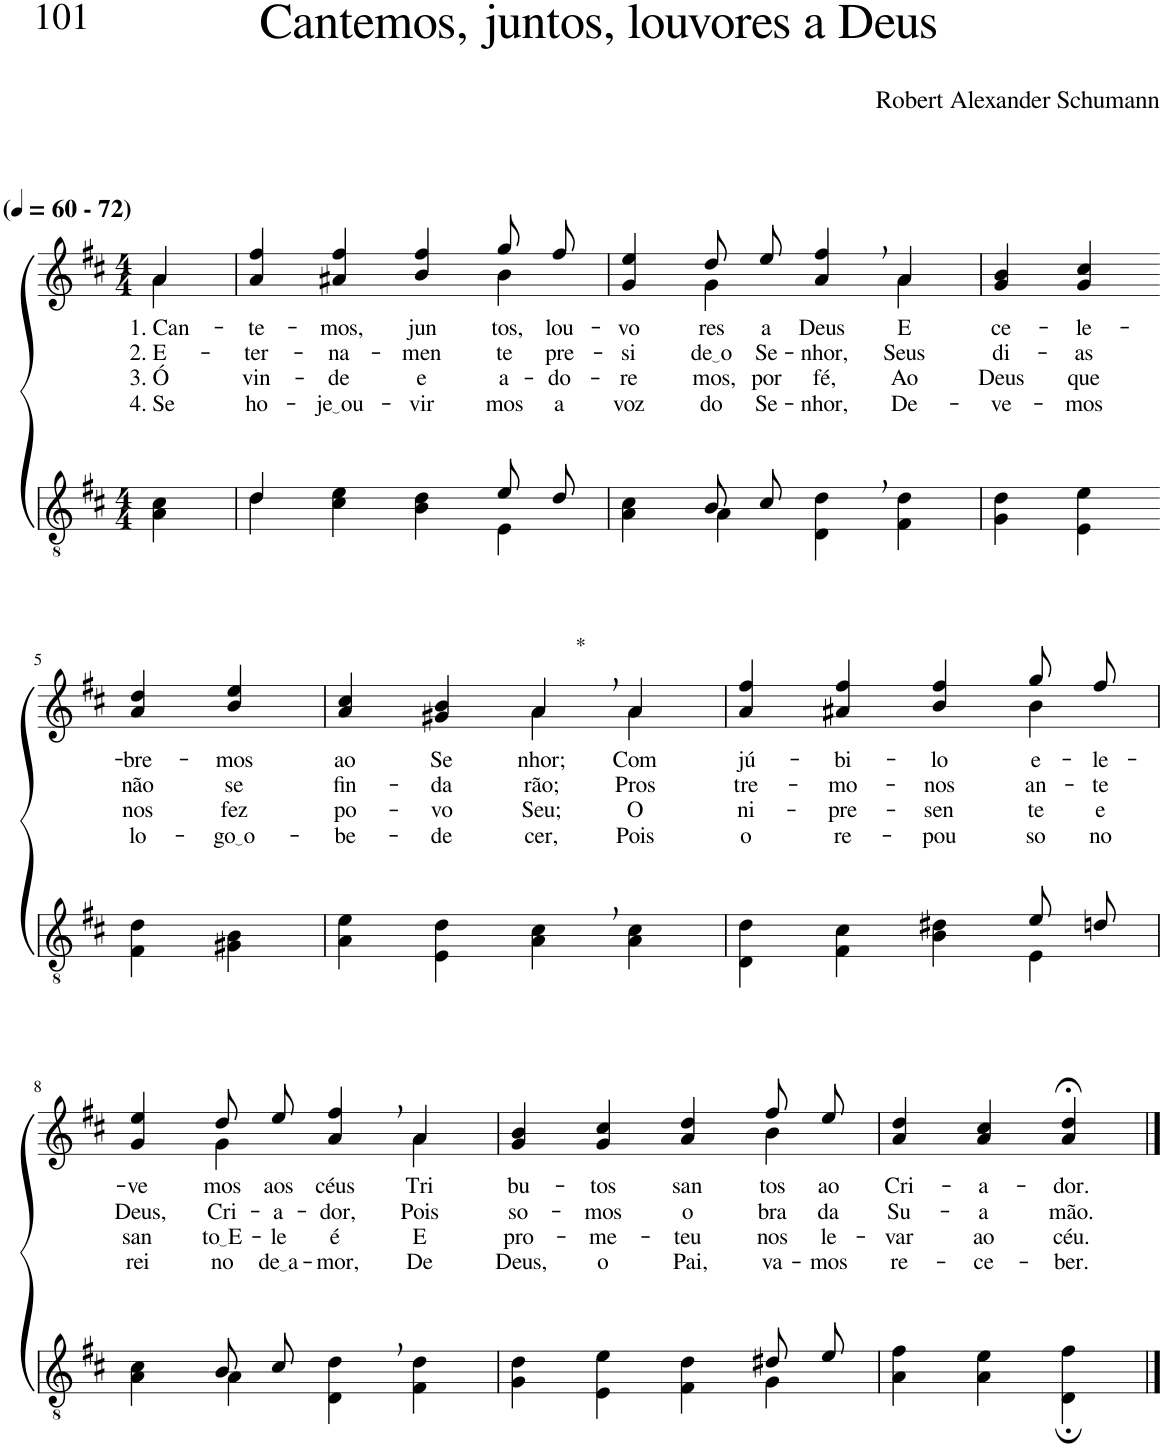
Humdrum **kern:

**kern	**kern	**text	**text	**text	**text
*part2	*part1	*part1	*part1	*part1	*part1
*staff2	*staff1	*staff1	*staff1	*staff1	*staff1
*I"Parte III e IV	*I"Parte I e II	*	*	*	*
*clefGv2	*clefG2	*	*	*	*
*Trd4c7	*Trd4c7	*	*	*	*
*k[f#c#]	*k[f#c#]	*	*	*	*
*M4/4	*M4/4	*	*	*	*
*MM60	*MM60	*	*	*	*
=1	=1	=1	=1	=1	=1
!	!LO:TX:a:B:t=(	!	!	!	!
!	!LO:TX:a:B:t=- 72)	!	!	!	!
!	!	!LO:LY:b	!LO:LY:b	!LO:LY:b	!LO:LY:b
*	*^	*	*	*	*
4A\ 4c#\	4a\	4a/	1. Can-	2. E-	3. Ó	4. Se
=2	=2	=2	=2	=2	=2	=2
*^	*	*	*	*	*	*
!	!	!	!	!LO:LY:b	!LO:LY:b	!LO:LY:b	!LO:LY:b
4d/	4d\	4a/ 4ff#/	2.ryy	-te-	-ter-	vin-	ho-
!	!	!	!	!LO:LY:b	!LO:LY:b	!LO:LY:b	!LO:LY:b
2ryy	4c#\ 4e\	4a#X/ 4ff#/	.	-mos,	-na-	-de	je ou
!	!	!	!	!LO:LY:b	!LO:LY:b	!LO:LY:b	!LO:LY:b
.	4B\ 4d\	4b/ 4ff#/	.	jun-	-men-	e	-vir-
!	!	!	!	!LO:LY:b	!LO:LY:b	!LO:LY:b	!LO:LY:b
8e/L	4E\	8gg/L	4b\	-tos,	-te	a-	-mos
!	!	!	!	!LO:LY:b	!LO:LY:b	!LO:LY:b	!LO:LY:b
8d/J	.	8ff#/J	.	lou-	pre-	-do-	a
=3	=3	=3	=3	=3	=3	=3	=3
!	!	!	!	!LO:LY:b	!LO:LY:b	!LO:LY:b	!LO:LY:b
4ryy	4A\ 4c#\	4g/ 4ee/	4ryy	-vo-	-si-	-re-	voz
!	!	!	!	!LO:LY:b	!LO:LY:b	!LO:LY:b	!LO:LY:b
8B/L	4A\	8dd/L	4g\	-res	de o	-mos,	do
!	!	!	!	!LO:LY:b	!LO:LY:b	!LO:LY:b	!LO:LY:b
8c#/J	.	8ee/J	.	a	Se-	por	Se-
!	!	!	!	!LO:LY:b	!LO:LY:b	!LO:LY:b	!LO:LY:b
4ryy	4D\ 4d\	4a/, 4ff#/,	4ryy	Deus	-nhor,	fé,	-nhor,
!	!	!	!	!LO:LY:b	!LO:LY:b	!LO:LY:b	!LO:LY:b
4ryy	4F#\ 4d\	4a/	4a\	E	Seus	Ao	De-
=4	=4	=4	=4	=4	=4	=4	=4
!	!	!	!	!LO:LY:b	!LO:LY:b	!LO:LY:b	!LO:LY:b
*v	*v	*	*	*	*	*	*
*	*v	*v	*	*	*	*
4G\ 4d\	4g/ 4b/	ce-	di-	Deus	-ve-
!	!	!LO:LY:b	!LO:LY:b	!LO:LY:b	!LO:LY:b
4E\ 4e\	4g/ 4cc#/	-le-	-as	que	-mos
!!LO:LB:g=z
=5-	=5-	=5-	=5-	=5-	=5-
!	!	!LO:LY:b	!LO:LY:b	!LO:LY:b	!LO:LY:b
4F#\ 4d\	4a/ 4dd/	-bre-	não	nos	lo-
!	!	!LO:LY:b	!LO:LY:b	!LO:LY:b	!LO:LY:b
4G#X\ 4B\	4b/ 4ee/	-mos	se	fez	go o
=6	=6	=6	=6	=6	=6
!	!	!LO:LY:b	!LO:LY:b	!LO:LY:b	!LO:LY:b
*	*^	*	*	*	*
4A\ 4e\	4a/ 4cc#/	2ryy	ao	fin-	po-	-be-
!	!	!	!LO:LY:b	!LO:LY:b	!LO:LY:b	!LO:LY:b
4E\ 4d\	4g#X/ 4b/	.	Se-	-da-	-vo	-de-
!	!LO:TX:a:t=*	!	!	!	!	!
!	!	!	!LO:LY:b	!LO:LY:b	!LO:LY:b	!LO:LY:b
4A\, 4c#\,	4a,/	4a\	-nhor;	-rão;	Seu;	-cer,
!	!	!	!LO:LY:b	!LO:LY:b	!LO:LY:b	!LO:LY:b
4A\ 4c#\	4a/	4a\	Com	Pros-	O-	Pois
=7	=7	=7	=7	=7	=7	=7
*^	*	*	*	*	*	*
!	!	!	!	!LO:LY:b	!LO:LY:b	!LO:LY:b	!LO:LY:b
2.ryy	4D\ 4d\	4a/ 4ff#/	2.ryy	jú-	-tre-	-ni-	o
!	!	!	!	!LO:LY:b	!LO:LY:b	!LO:LY:b	!LO:LY:b
.	4F#\ 4c#\	4a#X/ 4ff#/	.	-bi-	-mo-	-pre-	re-
!	!	!	!	!LO:LY:b	!LO:LY:b	!LO:LY:b	!LO:LY:b
.	4B\ 4d#X\	4b/ 4ff#/	.	-lo	-nos	-sen-	-pou-
!	!	!	!	!LO:LY:b	!LO:LY:b	!LO:LY:b	!LO:LY:b
8e/L	4E\	8gg/L	4b\	e-	an-	-te	-so
!	!	!	!	!LO:LY:b	!LO:LY:b	!LO:LY:b	!LO:LY:b
8dn/J	.	8ff#/J	.	-le-	-te	e	no
!!LO:LB:g=z	!!
=8	=8	=8	=8	=8	=8	=8	=8
!	!	!	!	!LO:LY:b	!LO:LY:b	!LO:LY:b	!LO:LY:b
4ryy	4A\ 4c#\	4g/ 4ee/	4ryy	-ve-	Deus,	san-	rei-
!	!	!	!	!LO:LY:b	!LO:LY:b	!LO:LY:b	!LO:LY:b
8B/L	4A\	8dd/L	4g\	mos	Cri-	to E	-no
!	!	!	!	!LO:LY:b	!LO:LY:b	!LO:LY:b	!LO:LY:b
8c#/J	.	8ee/J	.	aos	-a-	-le	de a
!	!	!	!	!LO:LY:b	!LO:LY:b	!LO:LY:b	!LO:LY:b
4ryy	4D\ 4d\	4a/, 4ff#/,	4ryy	céus	-dor,	é	-mor,
!	!	!	!	!LO:LY:b	!LO:LY:b	!LO:LY:b	!LO:LY:b
4ryy	4F#\ 4d\	4a/	4a\	Tri-	Pois	E	De
=9	=9	=9	=9	=9	=9	=9	=9
!	!	!	!	!LO:LY:b	!LO:LY:b	!LO:LY:b	!LO:LY:b
2.ryy	4G\ 4d\	4g/ 4b/	2.ryy	-bu-	so-	pro-	Deus,
!	!	!	!	!LO:LY:b	!LO:LY:b	!LO:LY:b	!LO:LY:b
.	4E\ 4e\	4g/ 4cc#/	.	-tos	-mos	-me-	o
!	!	!	!	!LO:LY:b	!LO:LY:b	!LO:LY:b	!LO:LY:b
.	4F#\ 4d\	4a/ 4dd/	.	san-	o-	-teu	Pai,
!	!	!	!	!LO:LY:b	!LO:LY:b	!LO:LY:b	!LO:LY:b
8d#X/L	4G\	8ff#/L	4b\	-tos	-bra	nos	va-
!	!	!	!	!LO:LY:b	!LO:LY:b	!LO:LY:b	!LO:LY:b
8e/J	.	8ee/J	.	ao	da	le-	-mos
*v	*v	*	*	*	*	*	*
*	*v	*v	*	*	*	*
=10	=10	=10	=10	=10	=10
!	!	!LO:LY:b	!LO:LY:b	!LO:LY:b	!LO:LY:b
4A\ 4f#\	4a/ 4dd/	Cri-	Su-	-var	re-
!	!	!LO:LY:b	!LO:LY:b	!LO:LY:b	!LO:LY:b
4A\ 4e\	4a/ 4cc#/	-a-	-a	ao	-ce-
!	!	!LO:LY:b	!LO:LY:b	!LO:LY:b	!LO:LY:b
4D\; 4f#\;	4a/;< 4dd/;<	-dor.	mão.	céu.	-ber.
==	==	==	==	==	==
*-	*-	*-	*-	*-	*-
